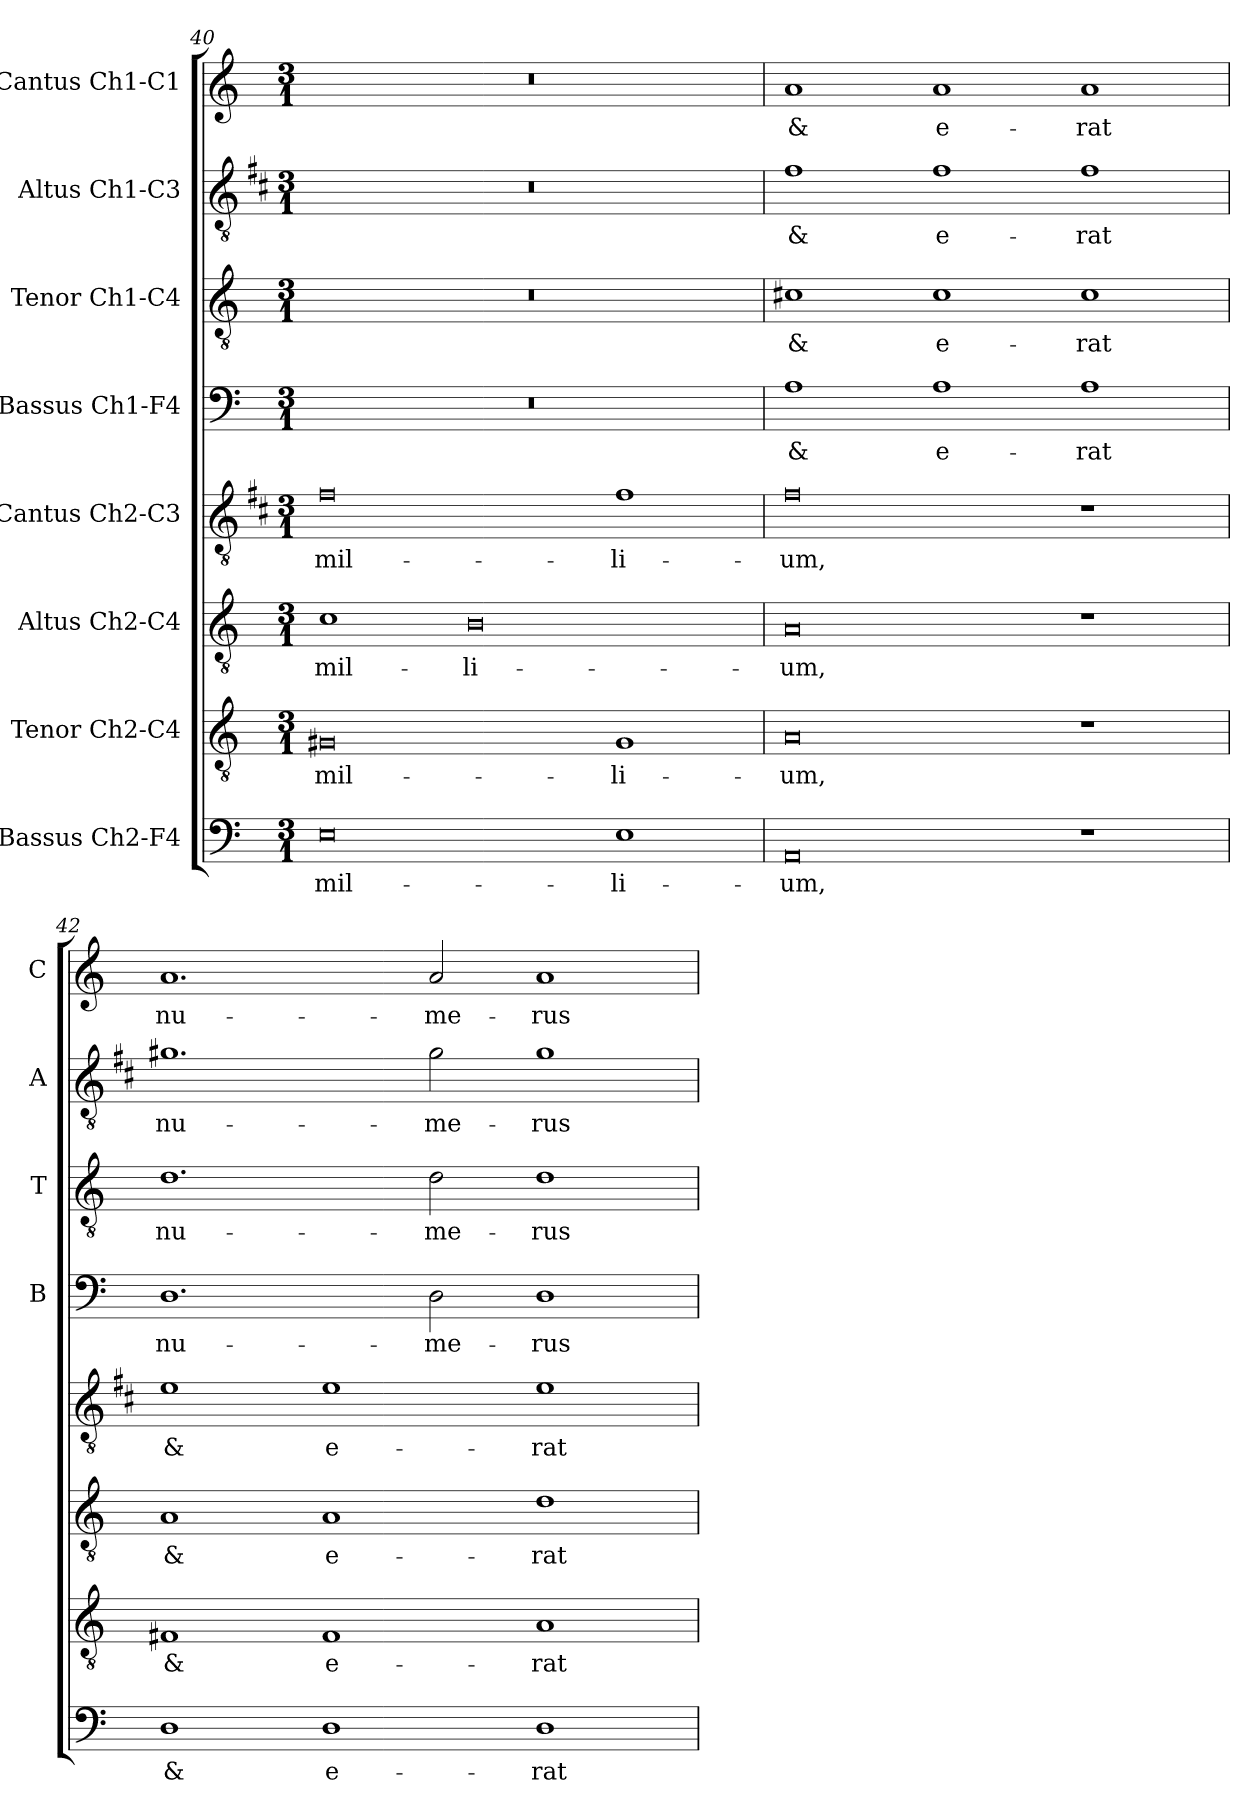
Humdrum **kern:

**kern	**text	**kern	**text	**kern	**text	**kern	**text	**kern	**text	**kern	**text	**kern	**text	**kern	**text
*part8	*part8	*part7	*part7	*part6	*part6	*part5	*part5	*part4	*part4	*part3	*part3	*part2	*part2	*part1	*part1
*staff8	*staff8	*staff7	*staff7	*staff6	*staff6	*staff5	*staff5	*staff4	*staff4	*staff3	*staff3	*staff2	*staff2	*staff1	*staff1
*I"Bassus Ch2-F4	*	*I"Tenor Ch2-C4	*	*I"Altus Ch2-C4	*	*I"Cantus Ch2-C3	*	*I"Bassus Ch1-F4	*	*I"Tenor Ch1-C4	*	*I"Altus Ch1-C3	*	*I"Cantus Ch1-C1	*
*	*	*	*	*	*	*	*	*I'B	*	*I'T	*	*I'A	*	*I'C	*
*clefF4	*	*clefGv2	*	*clefGv2	*	*clefGv2	*	*clefF4	*	*clefGv2	*	*clefGv2	*	*clefG2	*
*	*	*	*	*	*	*ITrd1c2	*	*	*	*	*	*ITrd1c2	*	*	*
*k[]	*	*k[]	*	*k[]	*	*k[]	*	*k[]	*	*k[]	*	*k[]	*	*k[]	*
*M3/1	*	*M3/1	*	*M3/1	*	*M3/1	*	*M3/1	*	*M3/1	*	*M3/1	*	*M3/1	*
=40	=40	=40	=40	=40	=40	=40	=40	=40	=40	=40	=40	=40	=40	=40	=40
!	!LO:LY:b	!	!LO:LY:b	!	!LO:LY:b	!	!LO:LY:b	!	!	!	!	!	!	!	!
0E	mil-	0G#X	mil-	1c	mil-	0e	mil-	0.r	.	0.r	.	0.r	.	0.r	.
!	!	!	!	!	!LO:LY:b	!	!	!	!	!	!	!	!	!	!
.	.	.	.	0B	-li-	.	.	.	.	.	.	.	.	.	.
!	!LO:LY:b	!	!LO:LY:b	!	!	!	!LO:LY:b	!	!	!	!	!	!	!	!
1E	-li-	1G#	-li-	.	.	1e	-li-	.	.	.	.	.	.	.	.
=41	=41	=41	=41	=41	=41	=41	=41	=41	=41	=41	=41	=41	=41	=41	=41
!	!LO:LY:b	!	!LO:LY:b	!	!LO:LY:b	!	!LO:LY:b	!	!LO:LY:b	!	!LO:LY:b	!	!LO:LY:b	!	!LO:LY:b
0AA	-um,	0A	-um,	0A	-um,	0e	-um,	1A	&	1c#X	&	1e	&	1a	&
!	!	!	!	!	!	!	!	!	!LO:LY:b	!	!LO:LY:b	!	!LO:LY:b	!	!LO:LY:b
.	.	.	.	.	.	.	.	1A	e-	1c#	e-	1e	e-	1a	e-
!	!	!	!	!	!	!	!	!	!LO:LY:b	!	!LO:LY:b	!	!LO:LY:b	!	!LO:LY:b
1r	.	1r	.	1r	.	1r	.	1A	-rat	1c#	-rat	1e	-rat	1a	-rat
=42	=42	=42	=42	=42	=42	=42	=42	=42	=42	=42	=42	=42	=42	=42	=42
!	!LO:LY:b	!	!LO:LY:b	!	!LO:LY:b	!	!LO:LY:b	!	!LO:LY:b	!	!LO:LY:b	!	!LO:LY:b	!	!LO:LY:b
1D	&	1F#X	&	1A	&	1d	&	1.D	nu-	1.d	nu-	1.f#X	nu-	1.a	nu-
!	!LO:LY:b	!	!LO:LY:b	!	!LO:LY:b	!	!LO:LY:b	!	!	!	!	!	!	!	!
1D	e-	1F#	e-	1A	e-	1d	e-	.	.	.	.	.	.	.	.
!	!	!	!	!	!	!	!	!	!LO:LY:b	!	!LO:LY:b	!	!LO:LY:b	!	!LO:LY:b
.	.	.	.	.	.	.	.	2D\	-me-	2d\	-me-	2f#\	-me-	2a/	-me-
!	!LO:LY:b	!	!LO:LY:b	!	!LO:LY:b	!	!LO:LY:b	!	!LO:LY:b	!	!LO:LY:b	!	!LO:LY:b	!	!LO:LY:b
1D	-rat	1A	-rat	1d	-rat	1d	-rat	1D	-rus	1d	-rus	1f#	-rus	1a	-rus
=	=	=	=	=	=	=	=	=	=	=	=	=	=	=	=
*-	*-	*-	*-	*-	*-	*-	*-	*-	*-	*-	*-	*-	*-	*-	*-
